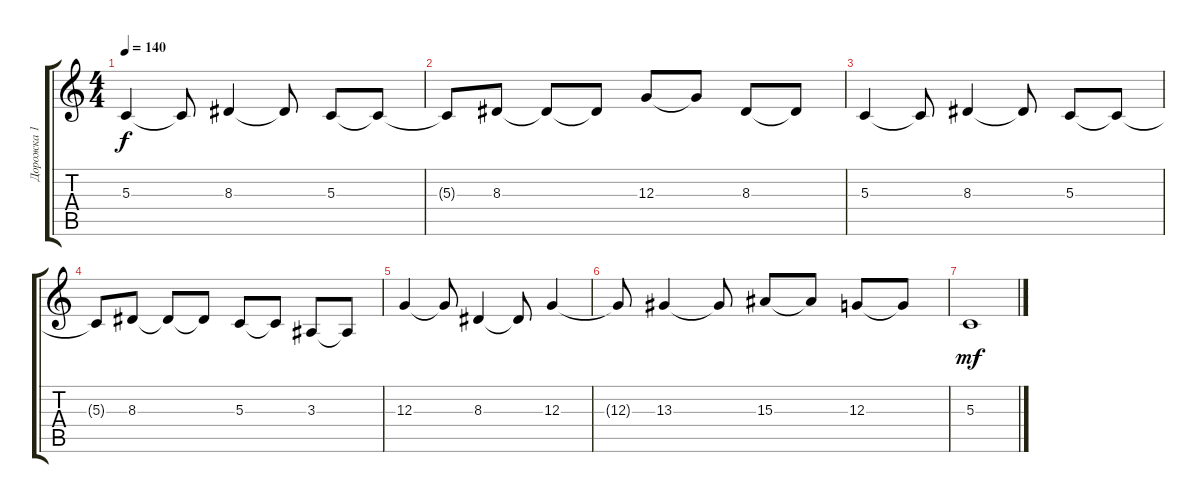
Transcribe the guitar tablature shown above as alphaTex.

\track ("Дорожка 1" "Дорожка 1") {instrument electricgrandpiano}
\staff {score tabs}
\tuning (E4 B3 G3 D3 A2 E2) {hide}
\ts (4 4)
\tempo 140
\clef g2
\ks c
5.3.4{dy f} 5.3{t}.8 8.3.4 8.3{t}.8 5.3.8 5.3{t}.8 |
5.3{t}.8 8.3.8 8.3{t}.8 8.3{t}.8 12.3.8 12.3{t}.8 8.3.8 8.3{t}.8 |
5.3.4 5.3{t}.8 8.3.4 8.3{t}.8 5.3.8 5.3{t}.8 |
5.3{t}.8 8.3.8 8.3{t}.8 8.3{t}.8 5.3.8 5.3{t}.8 3.3.8 3.3{t}.8 |
12.3.4 12.3{t}.8 8.3.4 8.3{t}.8 12.3.4 |
12.3{t}.8 13.3.4 13.3{t}.8 15.3.8 15.3{t}.8 12.3.8 12.3{t}.8 |
5.3.1{dy mf}
